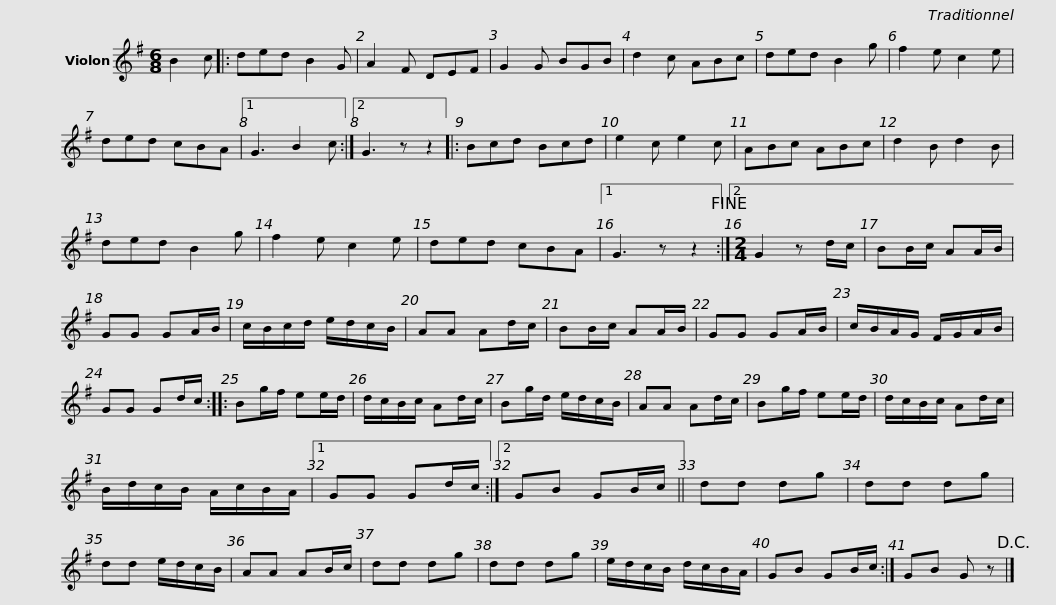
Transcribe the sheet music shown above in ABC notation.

X:1
L:1/8
M:6/8
I:linebreak $
K:G
V:1 treble
V:1
 B2 c |: ded B2 G | A2 F DEF | G2 G BGB | d2 c ABc | %5
 ded B2 g | f2 e c2 e | ded cBA |1 G3 B2 c :|2$ G3 z z2 |: %10
 Bcd Bcd | e2 c e2 c | ABc ABc | d2 B d2 B | ded B2 g | %15
 f2 e c2 e | ded cBA |1 G3 z z2!fine! :|2$[M:2/4] G2 z d/c/ | BB/c/ AA/B/ | %20
 GG GA/B/ | c/B/c/d/ e/d/c/B/ | AA Ad/c/ | BB/c/ AA/B/ | GG GA/B/ | %25
 c/B/A/G/ F/G/A/B/ |$ GG Gd/c/ :: Bg/f/ ee/d/ | d/c/B/c/ Ad/c/ | Bg/d/ e/d/c/B/ | %30
 AA Ad/c/ | Bg/f/ ee/d/ | d/c/B/c/ Ad/c/ |$ B/d/c/B/ A/c/B/A/ |1 GG Gd/c/ :|2 %35
 GB GB/c/ || dd dg | dd dg | dd e/d/c/B/ | AA AB/c/ | %40
 dd dg | dd dg |$ e/d/c/B/ d/c/B/A/ | GB GB/c/ :| GB G z!D.C.! |] %45
